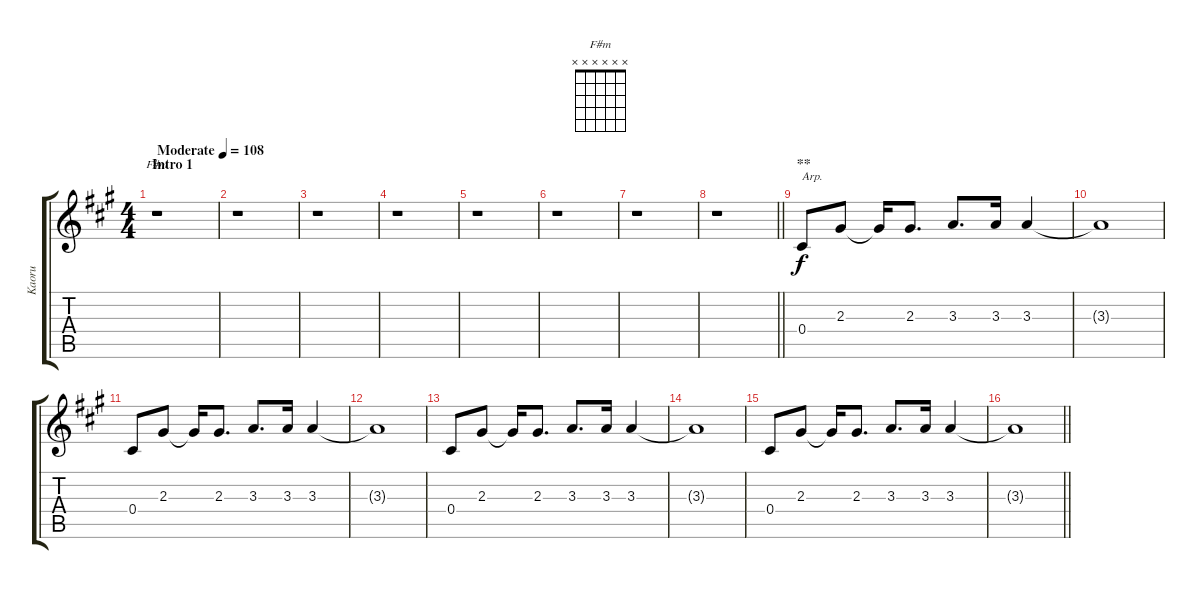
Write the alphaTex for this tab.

\track ("Kaoru" "Kaoru") {instrument electricguitarjazz}
\staff {score tabs}
\tuning (Eb4 Bb3 Gb3 Db3 Ab2 Db2) {hide}
\chord ("F#m" x x x x x x)
\ts (4 4)
\section ("" "Intro 1")
\tempo (108 "Moderate")
\clef g2
\ks f#minor
r.1{ch "F#m" dy f instrument electricguitarjazz} |
r.1 |
r.1 |
r.1 |
r.1 |
r.1 |
r.1 |
\barLineRight lightlight
r.1 |
\section ("" "**")
0.4.8{txt "Arp."} 2.3.8 2.3{t}.16 2.3.8{d} 3.3.8{d} 3.3.16 3.3.4 |
3.3{t}.1 |
0.4.8 2.3.8 2.3{t}.16 2.3.8{d} 3.3.8{d} 3.3.16 3.3.4 |
3.3{t}.1 |
0.4.8 2.3.8 2.3{t}.16 2.3.8{d} 3.3.8{d} 3.3.16 3.3.4 |
3.3{t}.1 |
0.4.8 2.3.8 2.3{t}.16 2.3.8{d} 3.3.8{d} 3.3.16 3.3.4 |
\barLineRight lightlight
3.3{t}.1
